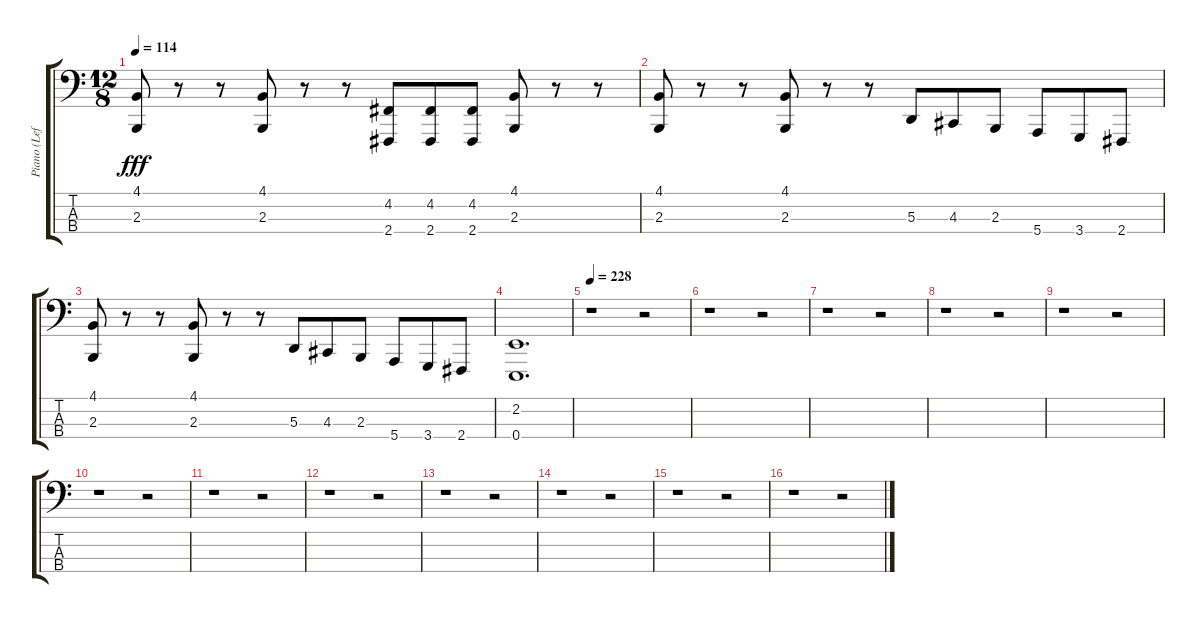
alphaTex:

\track ("Piano (Left Hand)" "Piano (Lef") {instrument acousticgrandpiano}
\staff {score tabs}
\tuning (G2 D2 A1 E1) {hide}
\ts (12 8)
\tempo 114
\clef f4
\ks c
(4.1 2.3).8{dy fff} r.8 r.8 (4.1 2.3).8 r.8 r.8 (4.2 2.4).8 (4.2 2.4).8 (4.2 2.4).8 (4.1 2.3).8 r.8 r.8 |
(4.1 2.3).8 r.8 r.8 (4.1 2.3).8 r.8 r.8 5.3.8 4.3.8 2.3.8 5.4.8 3.4.8 2.4.8 |
(4.1 2.3).8 r.8 r.8 (4.1 2.3).8 r.8 r.8 5.3.8 4.3.8 2.3.8 5.4.8 3.4.8 2.4.8 |
(2.2 0.4).1{d} |
\tempo 228
r.1 r.2 |
r.1 r.2 |
r.1 r.2 |
r.1 r.2 |
r.1 r.2 |
r.1 r.2 |
r.1 r.2 |
r.1 r.2 |
r.1 r.2 |
r.1 r.2 |
r.1 r.2 |
r.1 r.2
